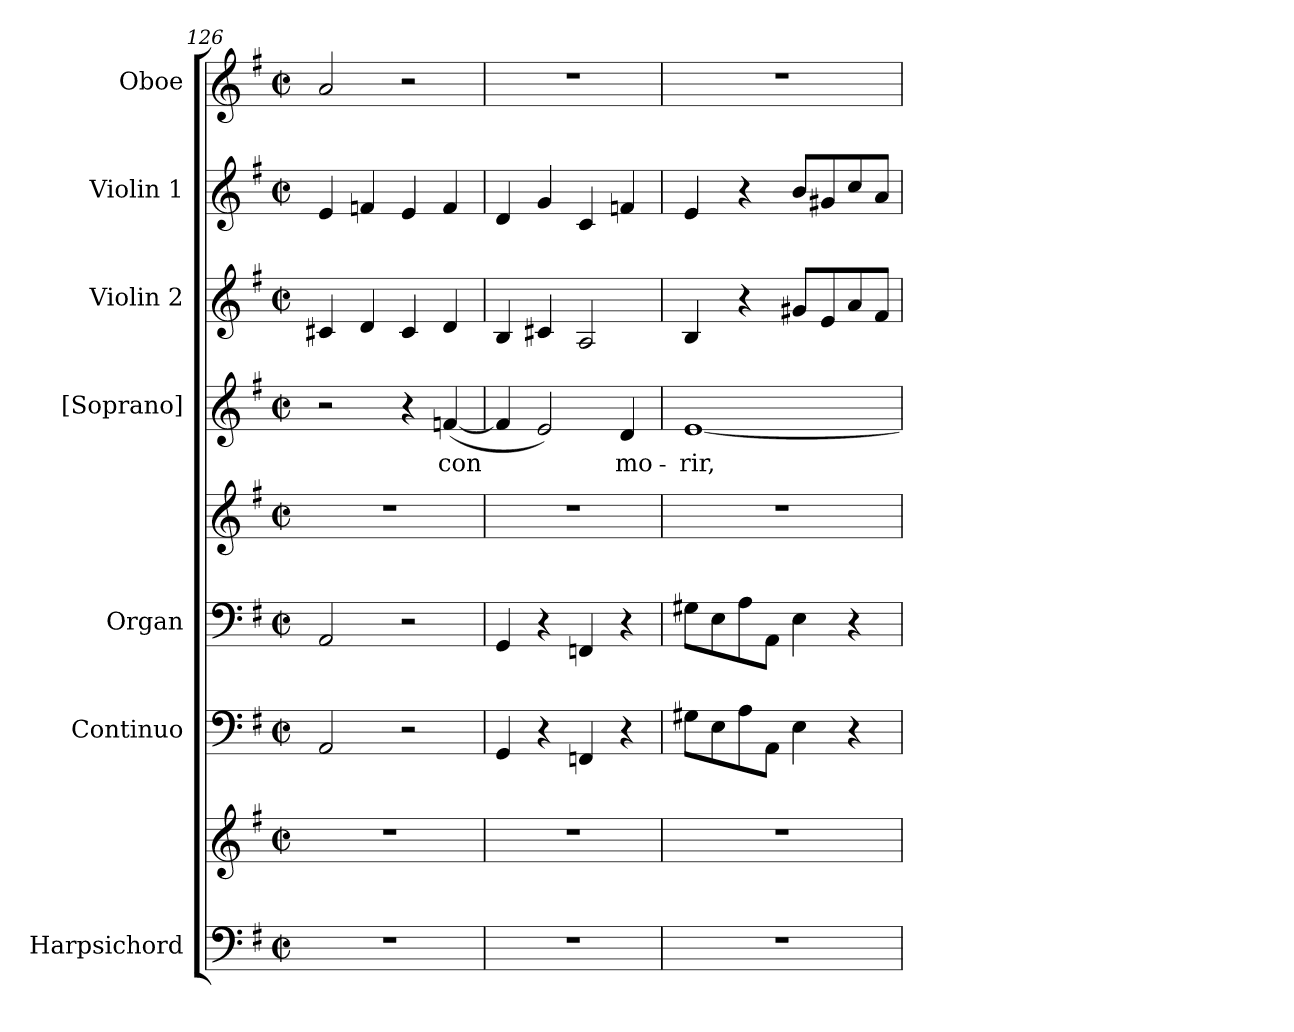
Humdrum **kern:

**kern	**kern	**kern	**kern	**kern	**kern	**text	**kern	**kern	**kern
*part7	*part7	*part6	*part5	*part5	*part4	*part4	*part3	*part2	*part1
*staff9	*staff8	*staff7	*staff6	*staff5	*staff4	*staff4	*staff3	*staff2	*staff1
*I"Harpsichord	*	*I"Continuo	*I"Organ	*	*I"[Soprano]	*	*I"Violin 2	*I"Violin 1	*I"Oboe
*	*	*I'Cont.	*I'Org.	*	*I'S.	*	*I'Vln. 2	*I'Vln. 1	*I'Ob.
*clefF4	*clefG2	*clefF4	*clefF4	*clefG2	*clefG2	*	*clefG2	*clefG2	*clefG2
*k[f#]	*k[f#]	*k[f#]	*k[f#]	*k[f#]	*k[f#]	*	*k[f#]	*k[f#]	*k[f#]
*G:	*G:	*G:	*G:	*G:	*G:	*	*G:	*G:	*G:
*M2/2	*M2/2	*M2/2	*M2/2	*M2/2	*M2/2	*	*M2/2	*M2/2	*M2/2
*met(c|)	*met(c|)	*met(c|)	*met(c|)	*met(c|)	*met(c|)	*	*met(c|)	*met(c|)	*met(c|)
=126	=126	=126	=126	=126	=126	=126	=126	=126	=126
1r	1r	2AAi/	2AAi/	1r	2r	.	4c#Xi/	4ei/	2ai/
.	.	.	.	.	.	.	4di/	4fni/	.
.	.	2r	2r	.	4r	.	4c#i/	4ei/	2r
!	!	!	!	!	!	!LO:LY:b:color=#000000	!	!	!
.	.	.	.	.	([4fni/	con	4di/	4fi/	.
=127	=127	=127	=127	=127	=127	=127	=127	=127	=127
1r	1r	4GGi/	4GGi/	1r	4fi/]	.	4Bi/	4di/	1r
.	.	4r	4r	.	2ei/)	.	4c#Xi/	4gi/	.
.	.	4FFni/	4FFni/	.	.	.	2Ai/	4ci/	.
!	!	!	!	!	!	!LO:LY:b:color=#000000	!	!	!
.	.	4r	4r	.	4di/	mo-	.	4fni/	.
=128	=128	=128	=128	=128	=128	=128	=128	=128	=128
!	!	!	!	!	!	!LO:LY:b:color=#000000	!	!	!
1r	1r	8G#Xi\L	8G#Xi\L	1r	[1ei	-rir,	4Bi/	4ei/	1r
.	.	8Ei\	8Ei\	.	.	.	.	.	.
.	.	8Ai\	8Ai\	.	.	.	4r	4r	.
.	.	8AAi\J	8AAi\J	.	.	.	.	.	.
.	.	4Ei\	4Ei\	.	.	.	8g#Xi/L	8bi/L	.
.	.	.	.	.	.	.	8ei/	8g#Xi/	.
.	.	4r	4r	.	.	.	8ai/	8cci/	.
.	.	.	.	.	.	.	8f#i/J	8ai/J	.
=	=	=	=	=	=	=	=	=	=
*-	*-	*-	*-	*-	*-	*-	*-	*-	*-
